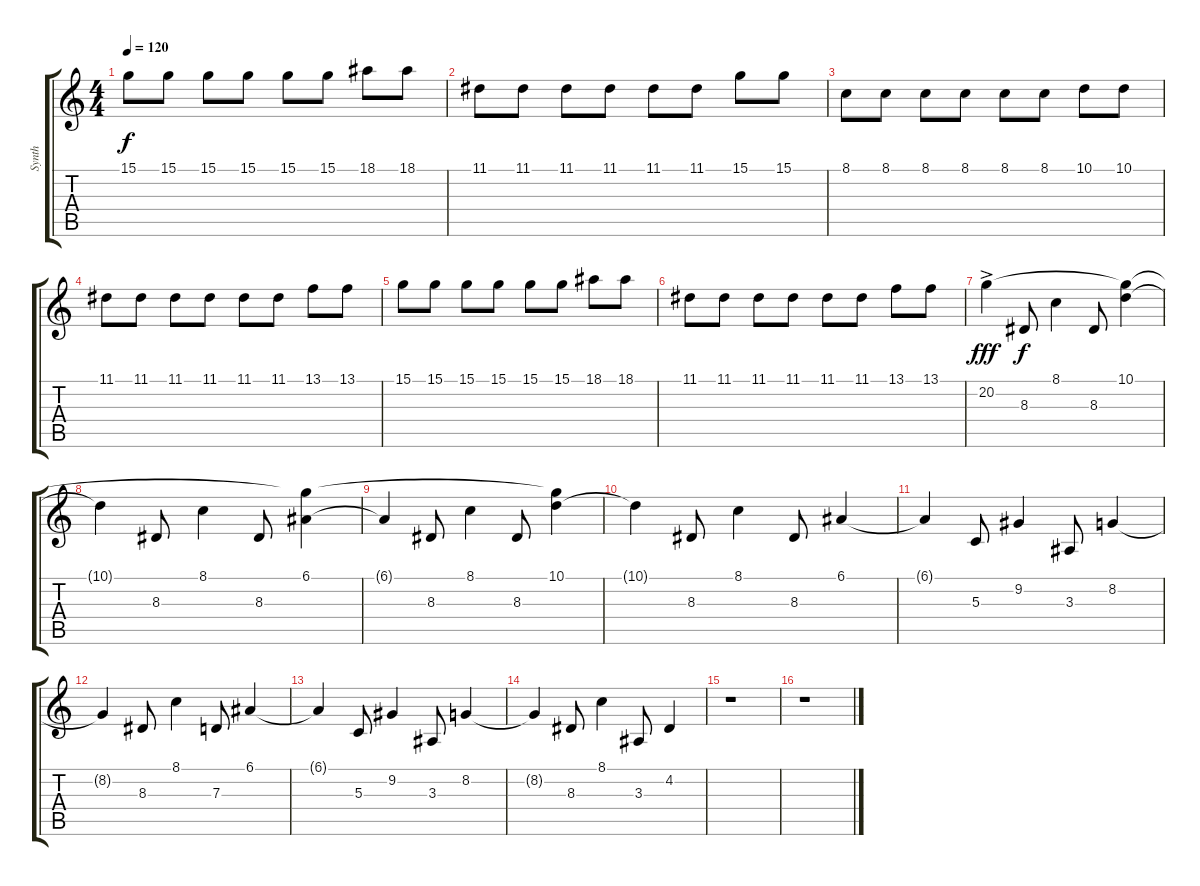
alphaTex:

\track ("Synth" "Synth") {instrument stringensemble1}
\staff {score tabs}
\tuning (E4 B3 G3 D3 A2 E2) {hide}
\ts (4 4)
\tempo 120
\clef g2
\ks c
15.1.8{dy f} 15.1.8 15.1.8 15.1.8 15.1.8 15.1.8 18.1.8 18.1.8 |
11.1.8 11.1.8 11.1.8 11.1.8 11.1.8 11.1.8 15.1.8 15.1.8 |
8.1.8 8.1.8 8.1.8 8.1.8 8.1.8 8.1.8 10.1.8 10.1.8 |
11.1.8 11.1.8 11.1.8 11.1.8 11.1.8 11.1.8 13.1.8 13.1.8 |
15.1.8 15.1.8 15.1.8 15.1.8 15.1.8 15.1.8 18.1.8 18.1.8 |
11.1.8 11.1.8 11.1.8 11.1.8 11.1.8 11.1.8 13.1.8 13.1.8 |
20.2{ac}.4{dy fff} 8.3.8{dy f} 8.1.4 8.3.8 (10.1 20.2{t}).4 |
10.1{t}.4 8.3.8 8.1.4 8.3.8 (6.1 20.2{t}).4 |
6.1{t}.4 8.3.8 8.1.4 8.3.8 (10.1 20.2{t}).4 |
10.1{t}.4 8.3.8 8.1.4 8.3.8 6.1.4 |
6.1{t}.4 5.3.8 9.2.4 3.3.8 8.2.4 |
8.2{t}.4 8.3.8 8.1.4 7.3.8 6.1.4 |
6.1{t}.4 5.3.8 9.2.4 3.3.8 8.2.4 |
8.2{t}.4 8.3.8 8.1.4 3.3.8 4.2.4 |
r.1 |
r.1
